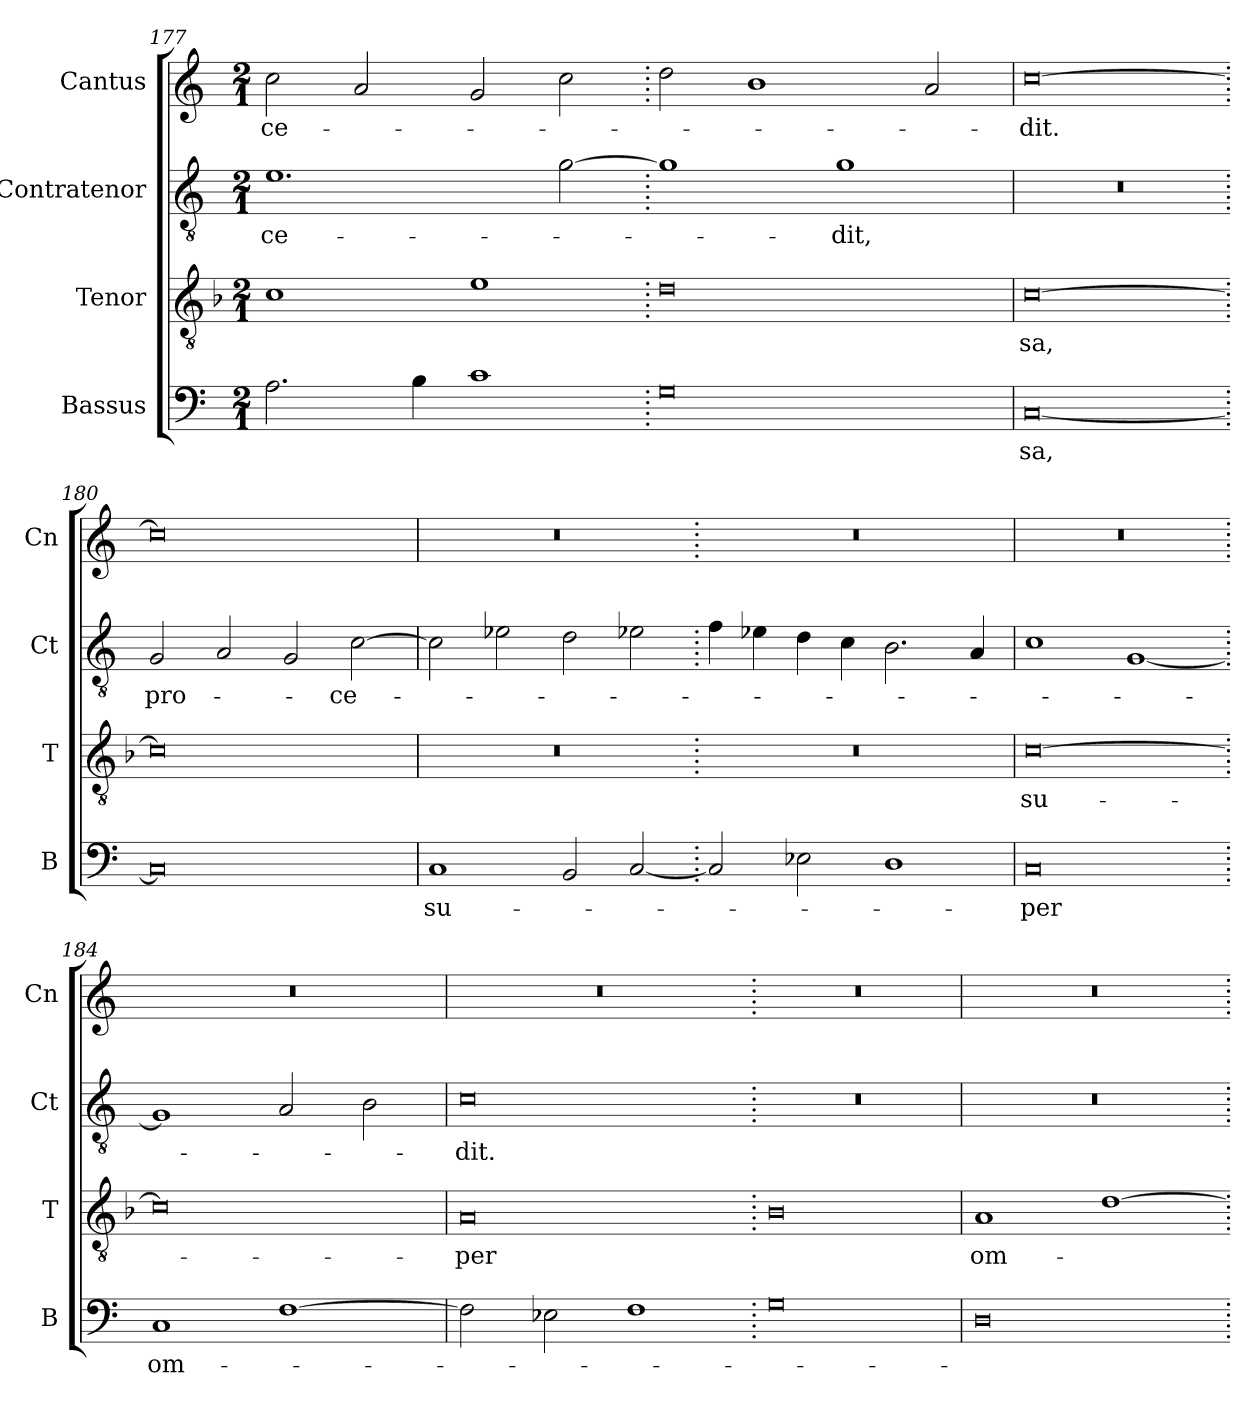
**kern	**text	**kern	**text	**kern	**text	**kern	**text
*part4	*part4	*part3	*part3	*part2	*part2	*part1	*part1
*staff4	*staff4	*staff3	*staff3	*staff2	*staff2	*staff1	*staff1
*I"Bassus	*	*I"Tenor	*	*I"Contratenor	*	*I"Cantus	*
*I'B	*	*I'T	*	*I'Ct	*	*I'Cn	*
*clefF4	*	*clefGv2	*	*clefGv2	*	*clefG2	*
*k[]	*	*k[b-]	*	*k[]	*	*k[]	*
*M2/1	*	*M2/1	*	*M2/1	*	*M2/1	*
=177	=177	=177	=177	=177	=177	=177	=177
2.A\	.	1c	.	1.e	-ce-	2cc\	-ce-
.	.	.	.	.	.	2a/	.
4B\	.	.	.	.	.	.	.
1c	.	1e	.	.	.	2g/	.
.	.	.	.	[2g\	.	2cc\	.
=178.	=178.	=178.	=178.	=178.	=178.	=178.	=178.
0G	.	0d	.	1g]	.	2dd\	.
.	.	.	.	.	.	1b	.
.	.	.	.	1g	-dit,	.	.
.	.	.	.	.	.	2a/	.
=179	=179	=179	=179	=179	=179	=179	=179
[0C	-sa,	[0c	-sa,	0r	.	[0cc	-dit.
=180.	=180.	=180.	=180.	=180.	=180.	=180.	=180.
0C]	.	0c]	.	2G/	pro-	0cc]	.
.	.	.	.	2A/	.	.	.
.	.	.	.	2G/	.	.	.
.	.	.	.	[2c\	-ce-	.	.
=181	=181	=181	=181	=181	=181	=181	=181
1C	su-	0r	.	2c\]	.	0r	.
.	.	.	.	2e-X\	.	.	.
2BB/	.	.	.	2d\	.	.	.
[2C/	.	.	.	2e-X\	.	.	.
=182.	=182.	=182.	=182.	=182.	=182.	=182.	=182.
2C/]	.	0r	.	4f\	.	0r	.
.	.	.	.	4e-X\	.	.	.
2E-X\	.	.	.	4d\	.	.	.
.	.	.	.	4c\	.	.	.
1D	.	.	.	2.B\	.	.	.
.	.	.	.	4A/	.	.	.
=183	=183	=183	=183	=183	=183	=183	=183
0C	-per	[0c	su-	1c	.	0r	.
.	.	.	.	[1G	.	.	.
=184.	=184.	=184.	=184.	=184.	=184.	=184.	=184.
1C	om-	0c]	.	1G]	.	0r	.
[1F	.	.	.	2A/	.	.	.
.	.	.	.	2B\	.	.	.
=185	=185	=185	=185	=185	=185	=185	=185
2F\]	.	0A	-per	0c	-dit.	0r	.
2E-X\	.	.	.	.	.	.	.
1F	.	.	.	.	.	.	.
=186.	=186.	=186.	=186.	=186.	=186.	=186.	=186.
0G	.	0B-	.	0r	.	0r	.
=187	=187	=187	=187	=187	=187	=187	=187
0D	.	1A	om-	0r	.	0r	.
.	.	[1d	.	.	.	.	.
=.	=.	=.	=.	=.	=.	=.	=.
*-	*-	*-	*-	*-	*-	*-	*-
